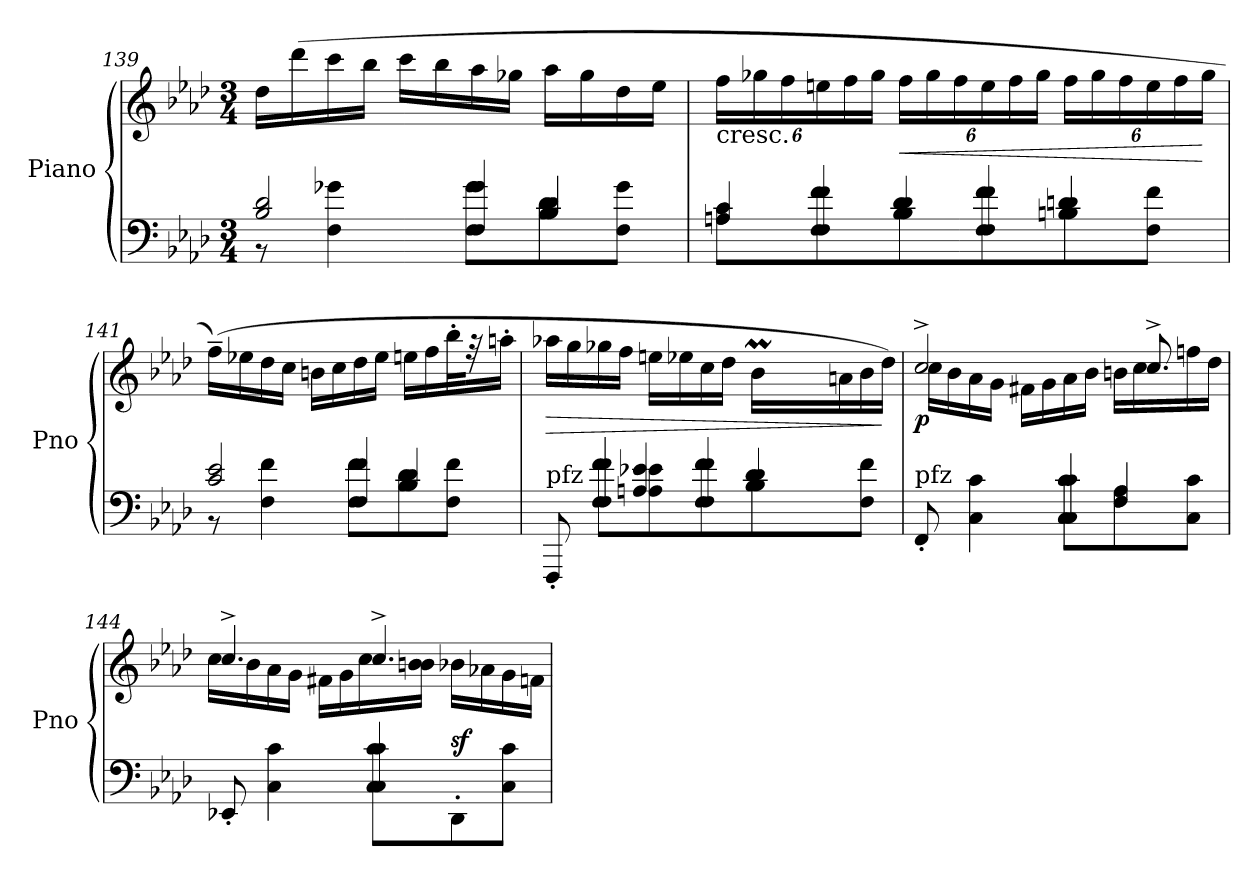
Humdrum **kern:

**kern	**kern	**dynam
*part1	*part1	*part1
*staff2	*staff1	*staff1/2
*I"Piano	*	*
*I'Pno	*	*
!!LO:PB:g=z
*clefF4	*clefG2	*
*k[b-e-a-d-]	*k[b-e-a-d-]	*
*A-:	*A-:	*
*M3/4	*M3/4	*
=139	=139	=139
*^	*	*
*	*^	*	*
2B-/ 2d-/	8rBB	4.ryy	16dd-\LL	.
.	.	.	(16ddd-\	.
.	4F\ 4g-X\	.	16ccc\	.
.	.	.	16bb-\JJ	.
.	.	.	16ccc\LL	.
.	.	.	16bb-\	.
.	4F/ 4g-/	8F\ 8g-\L	16aa-\	.
.	.	.	16gg-X\JJ	.
4B-/ 4d-/	.	8B-\ 8d-\	16aa-\LL	.
.	.	.	16gg-\	.
.	8ryy	8F\ 8g-\J	16dd-\	.
.	.	.	16ee-\JJ	.
!!LO:PB:g=z
=140	=140	=140	=140	=140
*	*	*	*Xbrackettup	*
!	!	!	!LO:TX:b:t=cresc.	!
8An\ 8c\L	4A/ 4c/	8ryy	24ff\LL	.
.	.	.	24gg-X\	.
.	.	.	24ff\	.
8F\ 8f\	.	4F/ 4f/	24een\	.
.	.	.	24ff\	.
.	.	.	24gg-\JJ	.
!	!	!	!	!LO:HP:b
8B-\ 8d-\	4B-/ 4d-/	.	24ff\LL	<
.	.	.	24gg-\	.
.	.	.	24ff\	.
8F\ 8f\	.	4F/ 4f/	24ee\	.
.	.	.	24ff\	.
.	.	.	24gg-\JJ	.
8Bn\ 8dn\	4B/ 4d/	.	24ff\LL	.
.	.	.	24gg-\	.
.	.	.	24ff\	.
8F\ 8f\J	.	8ryy	24ee\	.
.	.	.	24ff\	.
.	.	.	24gg-\JJ	[
=141	=141	=141	=141	=141
*	*	*	*^	*
2c/ 2e-/	8rBB	4.ryy	(16ff~\LL)	2ryy	.
.	.	.	16ee-X\	.	.
.	4F\ 4f\	.	16dd-\	.	.
.	.	.	16cc\JJ	.	.
.	.	.	16bn\LL	.	.
.	.	.	16cc\	.	.
.	4F/ 4f/	8F\ 8f\L	16dd-\	.	.
.	.	.	16ee-\JJ	.	.
4B-/ 4d-/	.	8B-\ 8d-\	8ryy	16een\LL	.
.	.	.	.	16ff\	.
.	8ryy	8F\ 8f\J	32ryy	32bb-'\K	.
.	.	.	32rff	32ryy	.
.	.	.	16ryy	16aan'\JJ	.
!!LO:LB:g=z	!!
=142	=142	=142	=142	=142	=142
!LO:TX:a:t=pfz	!	!	!	!	!
!	!	!	!	!	!LO:HP:b
8FFF'/	8ryy	4ryy	16aa-X\LL	2ryy	>
.	.	.	16gg\	.	.
8F\ 8f\L	4F/ 4f/	.	16gg-X\	.	.
.	.	.	16ff\JJ	.	.
8A-\ 8e-\	.	4An/ 4e-X/	16een\LL	.	.
.	.	.	16ee-X\	.	.
8F\ 8f\	4F/ 4f/	.	16cc\	.	.
.	.	.	16dd-\JJ	.	.
8B-\ 8d-\	.	4B-/ 4d-/	16b-M\LL	64ccyy	.
.	.	.	.	64b-yy	.
.	.	.	.	64ccyy	.
.	.	.	.	64b-yy	.
.	.	.	16an\	8.ryy	.
8F\ 8f\J	8ryy	.	16b-\	.	.
.	.	.	16dd-\JJ)	.	]
=143	=143	=143	=143	=143	=143
!LO:TX:a:t=pfz	!	!	!	!	!
!	!	!	!	!	!LO:DY:b
8FF'/	2ryy	4.ryy	2cc^/	16cc\LL	p
.	.	.	.	16b-\	.
4C\ 4c\	.	.	.	16a-\	.
.	.	.	.	16g\JJ	.
.	.	.	.	16f#X\LL	.
.	.	.	.	16g\	.
8C\ 8c\L	.	4C/ 4c/	.	16a-\	.
.	.	.	.	16b-\JJ	.
8F\ 8A-\	4F/ 4A-/	.	16ryy	16bn\LL	.
.	.	.	8.cc^/	16cc\	.
8C\ 8c\J	.	8ryy	.	16ffn\	.
.	.	.	.	16dd-\JJ	.
*	*v	*v	*	*	*
!!LO:PB:g=z	!!
=144	=144	=144	=144	=144
8EE-X'/	4.ryy	4.cc^/	16cc\LL	.
.	.	.	16b-\	.
4C\ 4c\	.	.	16a-\	.
.	.	.	16g\JJ	.
.	.	.	16f#X\LL	.
.	.	.	16g\	.
8C\ 8c\L	4C/ 4c/	4.cc^/	16cc\	.
.	.	.	16b-\ 16bn\JJ	.
!	!	!	!	!LO:DY:a=2
8DD-'/	.	.	16b-X\LL	sf
.	.	.	16a-X\	.
8C\ 8c\J	8ryy	.	16g\	.
.	.	.	16fn\JJ	.
*v	*v	*	*	*
*	*v	*v	*
=	=	=
*-	*-	*-
